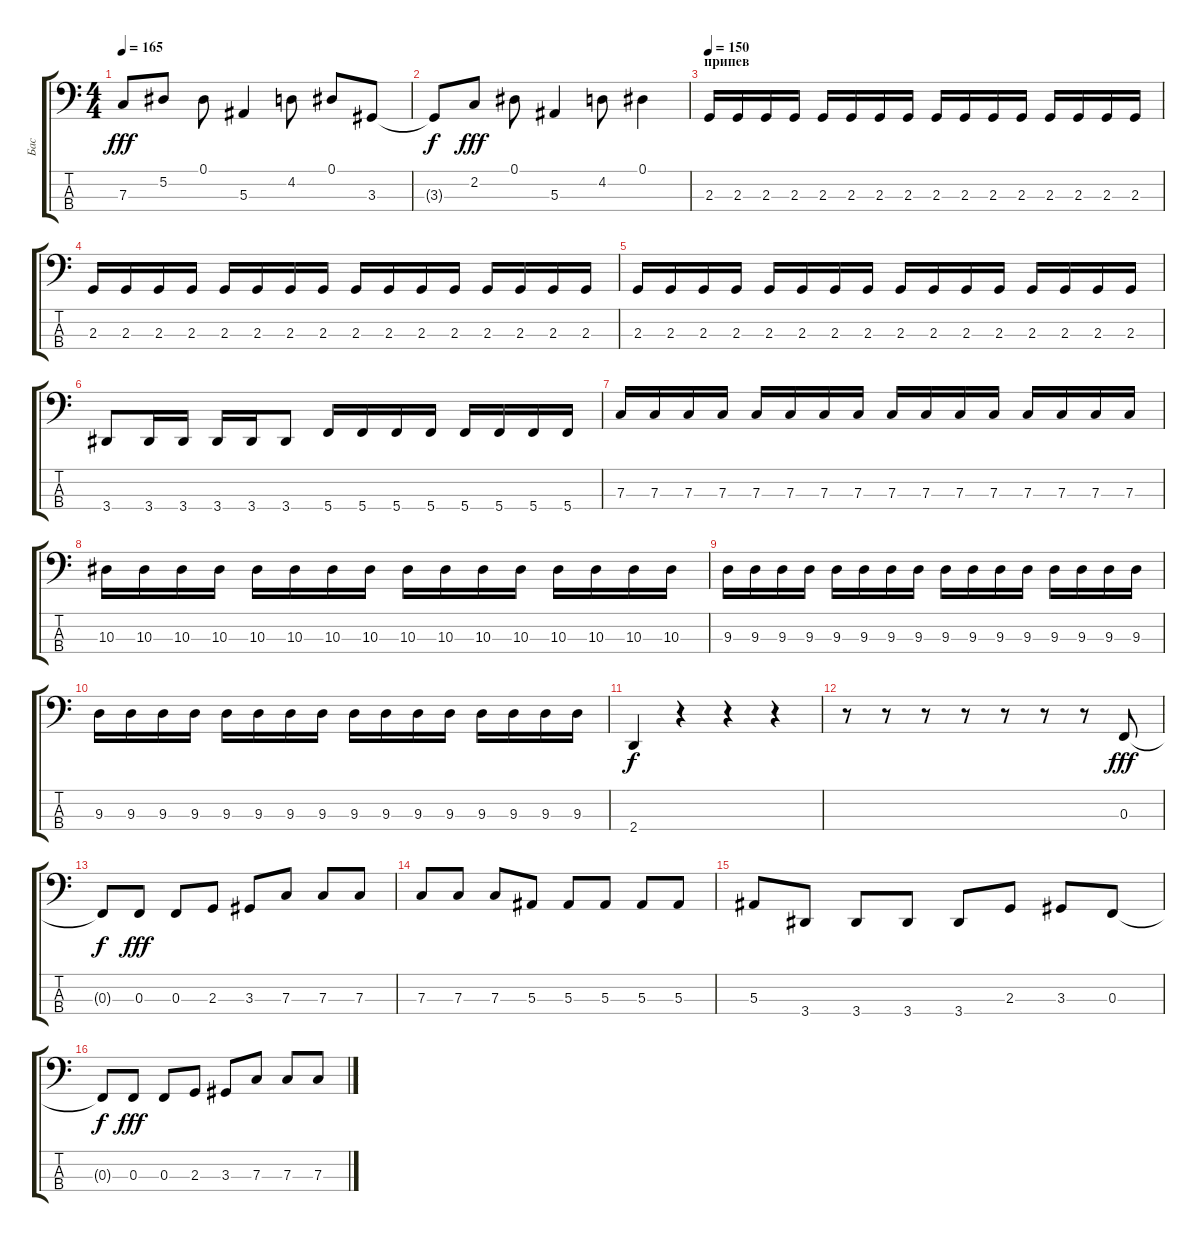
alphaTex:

\track ("Бас" "Бас") {instrument electricbassfinger}
\staff {score tabs}
\tuning (Eb2 Bb1 F1 C1) {hide}
\ts (4 4)
\tempo 165
\clef f4
\ks c
7.3.8{dy fff} 5.2.8 0.1.8 5.3.4 4.2.8 0.1.8 3.3.8 |
3.3{t}.8{dy f} 2.2.8{dy fff} 0.1.8 5.3.4 4.2.8 0.1.4 |
\section ("" "припев")
\tempo 150
2.3.16 2.3.16 2.3.16 2.3.16 2.3.16 2.3.16 2.3.16 2.3.16 2.3.16 2.3.16 2.3.16 2.3.16 2.3.16 2.3.16 2.3.16 2.3.16 |
2.3.16 2.3.16 2.3.16 2.3.16 2.3.16 2.3.16 2.3.16 2.3.16 2.3.16 2.3.16 2.3.16 2.3.16 2.3.16 2.3.16 2.3.16 2.3.16 |
2.3.16 2.3.16 2.3.16 2.3.16 2.3.16 2.3.16 2.3.16 2.3.16 2.3.16 2.3.16 2.3.16 2.3.16 2.3.16 2.3.16 2.3.16 2.3.16 |
3.4.8 3.4.16 3.4.16 3.4.16 3.4.16 3.4.8 5.4.16 5.4.16 5.4.16 5.4.16 5.4.16 5.4.16 5.4.16 5.4.16 |
7.3.16 7.3.16 7.3.16 7.3.16 7.3.16 7.3.16 7.3.16 7.3.16 7.3.16 7.3.16 7.3.16 7.3.16 7.3.16 7.3.16 7.3.16 7.3.16 |
10.3.16 10.3.16 10.3.16 10.3.16 10.3.16 10.3.16 10.3.16 10.3.16 10.3.16 10.3.16 10.3.16 10.3.16 10.3.16 10.3.16 10.3.16 10.3.16 |
9.3.16 9.3.16 9.3.16 9.3.16 9.3.16 9.3.16 9.3.16 9.3.16 9.3.16 9.3.16 9.3.16 9.3.16 9.3.16 9.3.16 9.3.16 9.3.16 |
9.3.16 9.3.16 9.3.16 9.3.16 9.3.16 9.3.16 9.3.16 9.3.16 9.3.16 9.3.16 9.3.16 9.3.16 9.3.16 9.3.16 9.3.16 9.3.16 |
2.4.4{dy f} r.4 r.4 r.4 |
r.8 r.8 r.8 r.8 r.8 r.8 r.8 0.3.8{dy fff} |
0.3{t}.8{dy f} 0.3.8{dy fff} 0.3.8 2.3.8 3.3.8 7.3.8 7.3.8 7.3.8 |
7.3.8 7.3.8 7.3.8 5.3.8 5.3.8 5.3.8 5.3.8 5.3.8 |
5.3.8 3.4.8 3.4.8 3.4.8 3.4.8 2.3.8 3.3.8 0.3.8 |
0.3{t}.8{dy f} 0.3.8{dy fff} 0.3.8 2.3.8 3.3.8 7.3.8 7.3.8 7.3.8
